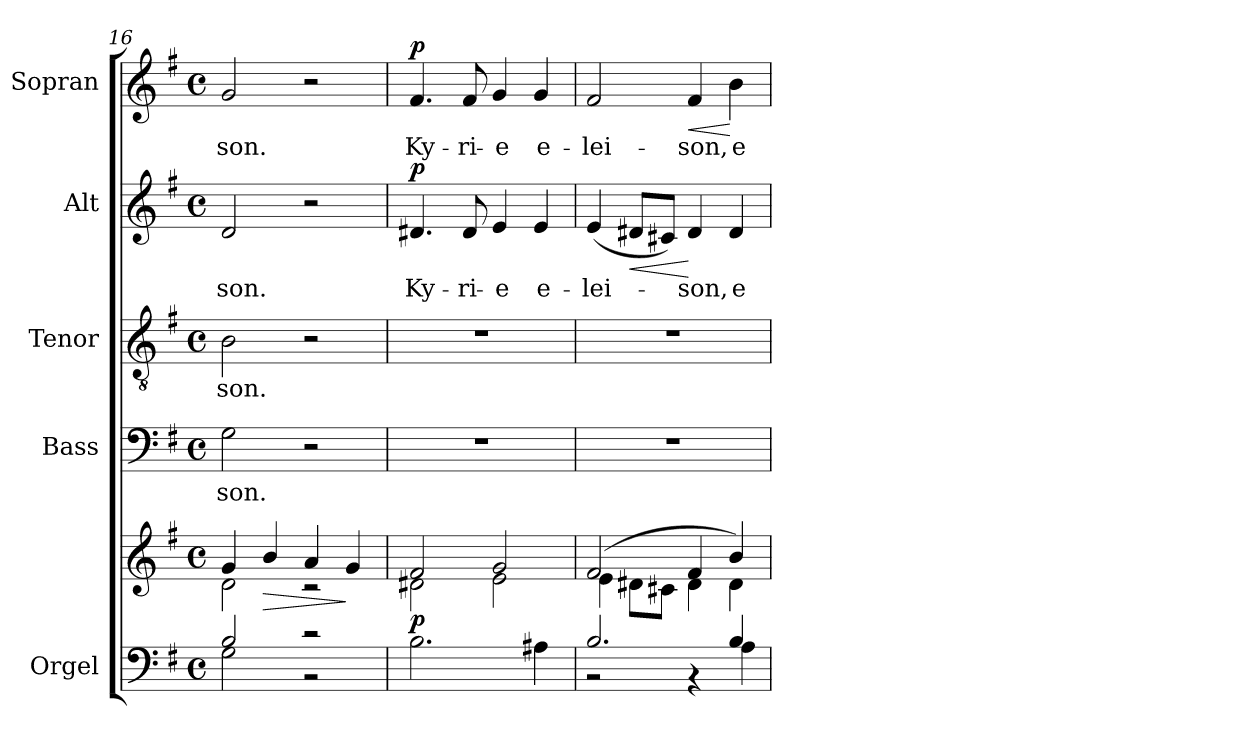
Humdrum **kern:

**kern	**kern	**dynam	**kern	**text	**kern	**text	**kern	**text	**dynam	**kern	**text	**dynam
*part5	*part5	*part5	*part4	*part4	*part3	*part3	*part2	*part2	*part2	*part1	*part1	*part1
*staff6	*staff5	*staff5/6	*staff4	*staff4	*staff3	*staff3	*staff2	*staff2	*staff2	*staff1	*staff1	*staff1
*I"Orgel	*	*	*I"Bass	*	*I"Tenor	*	*I"Alt	*	*	*I"Sopran	*	*
*I'Org.	*	*	*I'B.	*	*I'T.	*	*I'A.	*	*	*I'S.	*	*
*clefF4	*clefG2	*	*clefF4	*	*clefGv2	*	*clefG2	*	*	*clefG2	*	*
*k[f#]	*k[f#]	*	*k[f#]	*	*k[f#]	*	*k[f#]	*	*	*k[f#]	*	*
*G:	*G:	*	*G:	*	*G:	*	*G:	*	*	*G:	*	*
*M4/4	*M4/4	*	*M4/4	*	*M4/4	*	*M4/4	*	*	*M4/4	*	*
*met(c)	*met(c)	*	*met(c)	*	*met(c)	*	*met(c)	*	*	*met(c)	*	*
=16	=16	=16	=16	=16	=16	=16	=16	=16	=16	=16	=16	=16
*^	*^	*	*	*	*	*	*	*	*	*	*	*
!	!	!	!	!	!	!LO:LY:b	!	!LO:LY:b	!	!LO:LY:b	!	!	!LO:LY:b	!
2B/	2G\	4g/	2d\	.	2G\	-son.	2B\	-son.	2d/	-son.	.	2g/	-son.	.
!	!	!	!	!LO:HP:b	!	!	!	!	!	!	!	!	!	!
.	.	4b/	.	>	.	.	.	.	.	.	.	.	.	.
2r	2r	4a/	2rc	.	2r	.	2r	.	2r	.	.	2r	.	.
.	.	4g/	.	]	.	.	.	.	.	.	.	.	.	.
*v	*v	*	*	*	*	*	*	*	*	*	*	*	*	*
=17	=17	=17	=17	=17	=17	=17	=17	=17	=17	=17	=17	=17	=17
!	!	!	!LO:DY:b	!	!	!	!	!	!LO:LY:b	!LO:DY:a	!	!LO:LY:b	!LO:DY:a
2.B\	2f#/	2d#X\	p	1r	.	1r	.	4.d#X/	Ky-	p	4.f#/	Ky-	p
!	!	!	!	!	!	!	!	!	!LO:LY:b	!	!	!LO:LY:b	!
.	.	.	.	.	.	.	.	8d#/	-ri-	.	8f#/	-ri-	.
!	!	!	!	!	!	!	!	!	!LO:LY:b	!	!	!LO:LY:b	!
.	2g/	2e\	.	.	.	.	.	4e/	-e	.	4g/	-e	.
!	!	!	!	!	!	!	!	!	!LO:LY:b	!	!	!LO:LY:b	!
4A#X\	.	.	.	.	.	.	.	4e/	e-	.	4g/	e-	.
=18	=18	=18	=18	=18	=18	=18	=18	=18	=18	=18	=18	=18	=18
*^	*	*	*	*	*	*	*	*	*	*	*	*	*
!	!	!	!	!	!	!	!	!	!	!LO:LY:b	!	!	!LO:LY:b	!
2.B/	2r	(2f#/	4e\	.	1r	.	1r	.	(<4e/	-lei-	.	2f#/	-lei-	.
!	!	!	!	!	!	!	!	!	!	!	!LO:HP:b	!	!	!
.	.	.	8d#X\L	.	.	.	.	.	8d#X/L	.	<	.	.	.
.	.	.	8c#X\J	.	.	.	.	.	8c#X/J)	.	.	.	.	.
!	!	!	!	!	!	!	!	!	!	!LO:LY:b	!	!	!LO:LY:b	!LO:HP:b
.	4r	4f#/	4d#\	.	.	.	.	.	4d#/	-son,	[	4f#/	-son,	<
!	!	!	!	!	!	!	!	!	!	!LO:LY:b	!	!	!LO:LY:b	!
4B/	4A\	4b/)	4d#\	.	.	.	.	.	4d#/	e-	.	4b\	e-	[
*v	*v	*	*	*	*	*	*	*	*	*	*	*	*	*
*	*v	*v	*	*	*	*	*	*	*	*	*	*	*
=	=	=	=	=	=	=	=	=	=	=	=	=
*-	*-	*-	*-	*-	*-	*-	*-	*-	*-	*-	*-	*-
